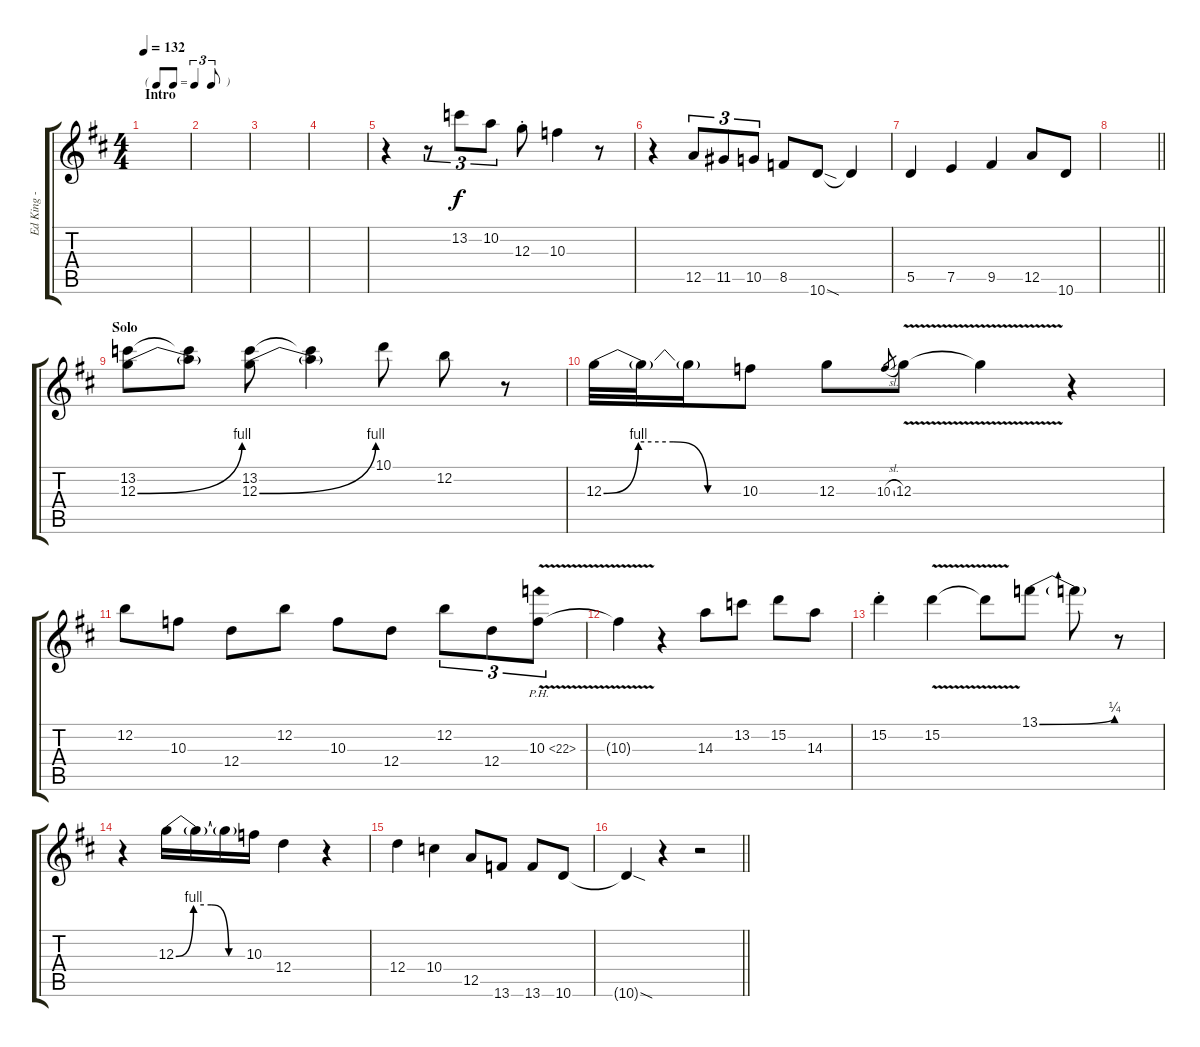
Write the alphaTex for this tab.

\track ("Ed King - Solos" "Ed King - ") {instrument overdrivenguitar}
\staff {score tabs}
\tuning (E4 B3 G3 D3 A2 E2) {hide}
\ts (4 4)
\tf triplet8th
\section ("" "Intro")
\tempo 132
\clef g2
\ks d
|
|
|
|
r.4 r.8{tu (3 2)} 13.2.8{tu (3 2)} 10.2.8{tu (3 2)} 12.3{st}.8 10.3.4 r.8 |
r.4 12.5.8{tu (3 2)} 11.5.8{tu (3 2)} 10.5.8{tu (3 2)} 8.5.8 10.6{sod}.8 10.6{t}.4 |
5.5.4 7.5.4 9.5.4 12.5.8 10.6.8 |
\barLineRight lightlight
|
\section ("" "Solo")
(13.2 12.3{be (bend 0 0 60 4)}).8 (13.2{t} 12.3{t}).8 (13.2 12.3{be (bend 0 0 60 4)}).8 (13.2{t} 12.3{t}).4 10.1.8 12.2.8 r.8 |
12.3{be (custom 0 0 15 4 30 4 45 0 60 0)}.32 12.3{t}.32 12.3{t}.16 10.3.8 12.3.8 10.3{sl}.8{gr} 12.3{v}.8 12.3{t}.4 r.4 |
12.2.8 10.3.8 12.4.8 12.2.8 10.3.8 12.4.8 12.2.8{tu (3 2)} 12.4.8{tu (3 2)} 10.3{ph 12 v}.8{tu (3 2)} |
10.3{t}.4 r.4 14.3.8 13.2.8 15.2.8 14.3.8 |
15.2{st}.4 15.2{v}.4 15.2{t}.8 13.1{be (bend 0 0 60 1)}.8 13.1{t}.8 r.8 |
r.4 12.3{be (custom 0 0 15 4 30 4 45 0 60 0)}.16 12.3{t}.16 12.3{t}.16 10.3.16 12.4.4 r.4 |
12.4.4 10.4.4 12.5.8 13.6.8 13.6.8 10.6.8 |
\barLineRight lightlight
10.6{sod t}.4 r.4 r.2
